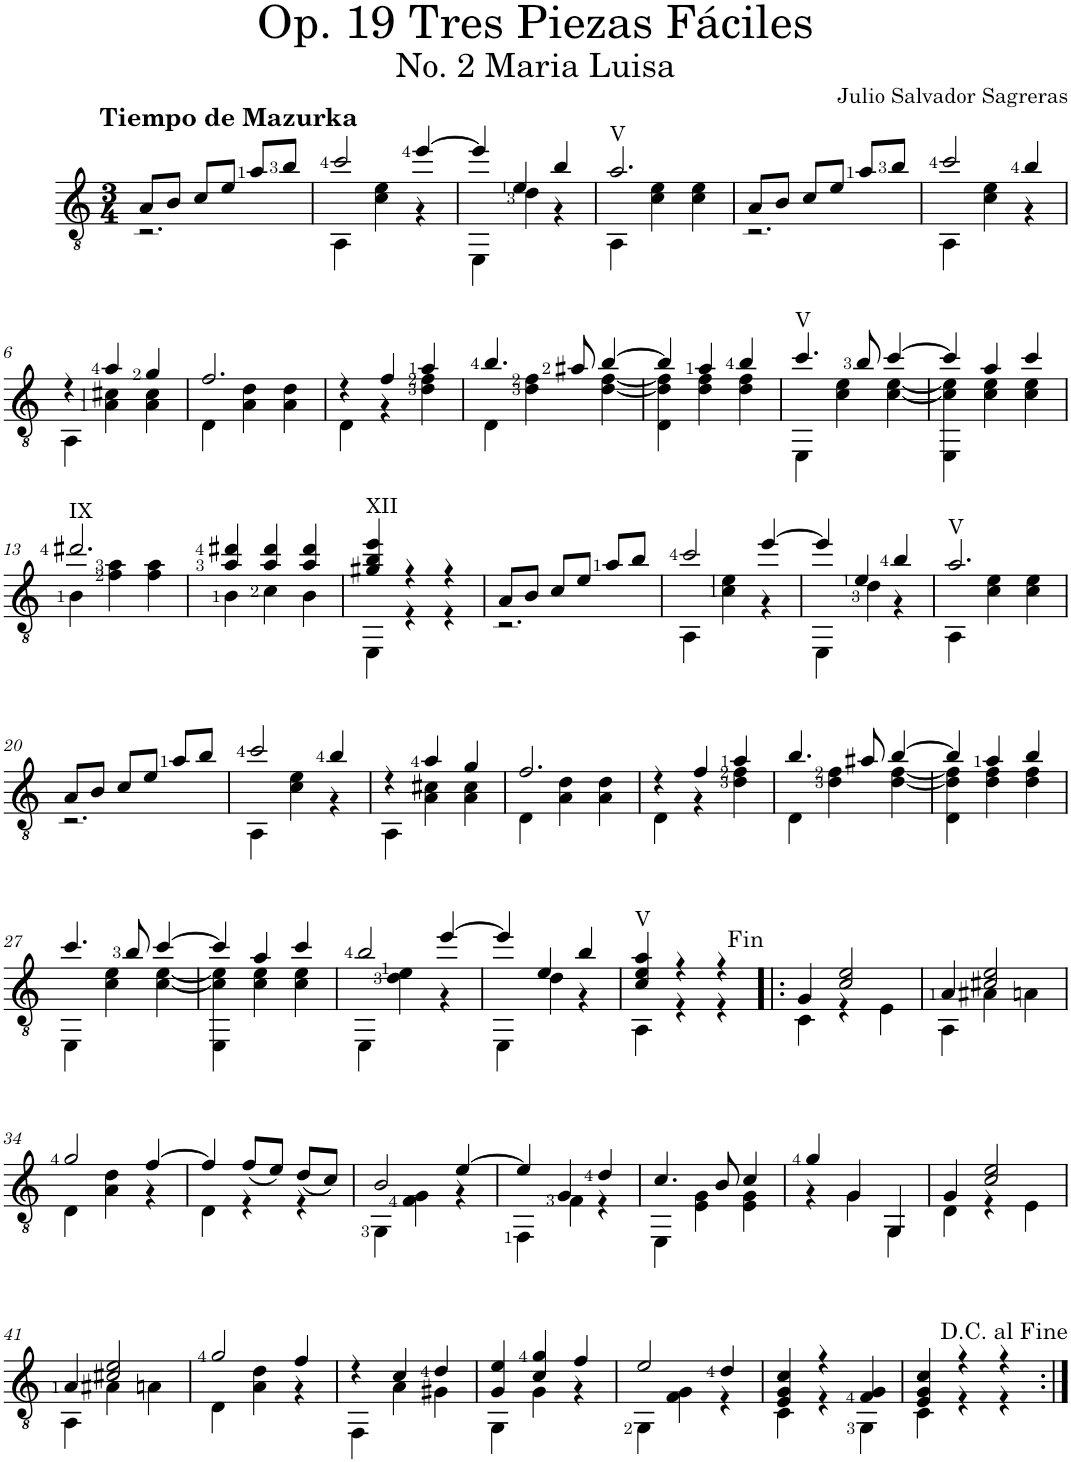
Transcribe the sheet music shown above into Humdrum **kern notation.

**kern
*part1
*staff1
*I"Classical Guitar
*I'Guit.
*clefGv2
*k[]
*a:
*M3/4
=
*^
!LO:TX:a:B:t=Tiempo de Mazurka	!
8A/L	2.r
8B/J	.
8c/L	.
8e/J	.
8a/L	.
8b/J	.
=1	=1
2cc/	4AA\
.	4c\ 4e\
[4ee/	4r
=2	=2
4ee/]	4EE\
4e/	4d\
4b/	4r
=3	=3
!LO:TX:a:t=V	!
2.a/	4AA\
.	4c\ 4e\
.	4c\ 4e\
=4	=4
8A/L	2.r
8B/J	.
8c/L	.
8e/J	.
8a/L	.
8b/J	.
=5	=5
2cc/	4AA\
.	4c\ 4e\
4b/	4r
!!LO:LB:g=z	!!
=6	=6
4r	4AA\
4a/	4A\ 4c#X\
4g/	4A\ 4c#\
=7	=7
2.f/	4D\
.	4A\ 4d\
.	4A\ 4d\
=8	=8
4r	4D\
4f/	4r
4a/	4d\ 4f\
=9	=9
4.b/	4D\
.	4d\ 4f\
8a#X/	.
[4b/	[4d\ [4f\
=10	=10
4b/]	4D\ 4d\] 4f\]
4a/	4d\ 4f\
4b/	4d\ 4f\
=11	=11
!LO:TX:a:t=V	!
4.cc/	4EE\
.	4c\ 4e\
8b/	.
[4cc/	[4c\ [4e\
=12	=12
4cc/]	4EE\ 4c\] 4e\]
4a/	4c\ 4e\
4cc/	4c\ 4e\
!!LO:LB:g=z	!!
=13	=13
!LO:TX:a:t=IX	!
2.dd#X/	4B\
.	4f\ 4a\
.	4f\ 4a\
=14	=14
4a/ 4dd#X/	4B\
4a/ 4dd#/	4c\
4a/ 4dd#/	4B\
=15	=15
!LO:TX:a:t=XII	!
4g#X/ 4b/ 4ee/	4EE\
4r	4r
4r	4r
=16	=16
8A/L	2.r
8B/J	.
8c/L	.
8e/J	.
8a/L	.
8b/J	.
=17	=17
2cc/	4AA\
.	4c\ 4e\
[4ee/	4r
=18	=18
4ee/]	4EE\
4e/	4d\
4b/	4r
=19	=19
!LO:TX:a:t=V	!
2.a/	4AA\
.	4c\ 4e\
.	4c\ 4e\
!!LO:LB:g=z	!!
=20	=20
8A/L	2.r
8B/J	.
8c/L	.
8e/J	.
8a/L	.
8b/J	.
=21	=21
2cc/	4AA\
.	4c\ 4e\
4b/	4r
=22	=22
4r	4AA\
4a/	4A\ 4c#X\
4g/	4A\ 4c#\
=23	=23
2.f/	4D\
.	4A\ 4d\
.	4A\ 4d\
=24	=24
4r	4D\
4f/	4r
4a/	4d\ 4f\
=25	=25
4.b/	4D\
.	4d\ 4f\
8a#X/	.
[4b/	[4d\ [4f\
=26	=26
4b/]	4D\ 4d\] 4f\]
4a/	4d\ 4f\
4b/	4d\ 4f\
!!LO:LB:g=z	!!
=27	=27
4.cc/	4EE\
.	4c\ 4e\
8b/	.
[4cc/	[4c\ [4e\
=28	=28
4cc/]	4EE\ 4c\] 4e\]
4a/	4c\ 4e\
4cc/	4c\ 4e\
=29	=29
2b/	4EE\
.	4d\ 4e\
[4ee/	4r
=30	=30
4ee/]	4EE\
4e/	4d\
4b/	4r
=31	=31
!LO:TX:a:t=V	!
4c/ 4e/ 4a/	4AA\
4r	4r
4r	4r
!	!LO:TX:a:t=Fin
=32!|:	=32!|:
*k[]	*
*C:	*
4G/	4C\
2c/ 2e/	4r
.	4E\
=33	=33
4A/	4AA\
2c#X/ 2e/	4A#X\
.	4An\
!!LO:LB:g=z	!!
=34	=34
2g/	4D\
.	4A\ 4d\
[4f/	4r
=35	=35
4f/]	4D\
(<8f/L	4r
8e/J)	.
(<8d/L	4r
8c/J)	.
=36	=36
2B/	4GG\
.	4F\ 4G\
[4e/	4r
=37	=37
4e/]	4FF\
4G/	4F\
4d/	4r
=38	=38
4.c/	4EE\
.	4E\ 4G\
8B/	.
4c/	4E\ 4G\
=39	=39
4g/	4r
4G/	4G\
4GG/	4GG\
=40	=40
4G/	4D\
2c/ 2e/	4r
.	4E\
!!LO:LB:g=z	!!
=41	=41
4A/	4AA\
2c#X/ 2e/	4A#X\
.	4An\
=42	=42
2g/	4D\
.	4A\ 4d\
4f/	4r
=43	=43
4r	4FF\
4c/	4A\
4d/	4G#X\
=44	=44
4G/ 4e/	4GG\
4c/ 4g/	4G\
4f/	4r
=45	=45
2e/	4GG\
.	4F\ 4G\
4d/	4r
=46	=46
4E/ 4G/ 4c/	4C\
4r	4r
4F/ 4G/	4GG\
=47	=47
4E/ 4G/ 4c/	4C\
4r	4r
4r	4r
*v	*v
=:|!
*-
